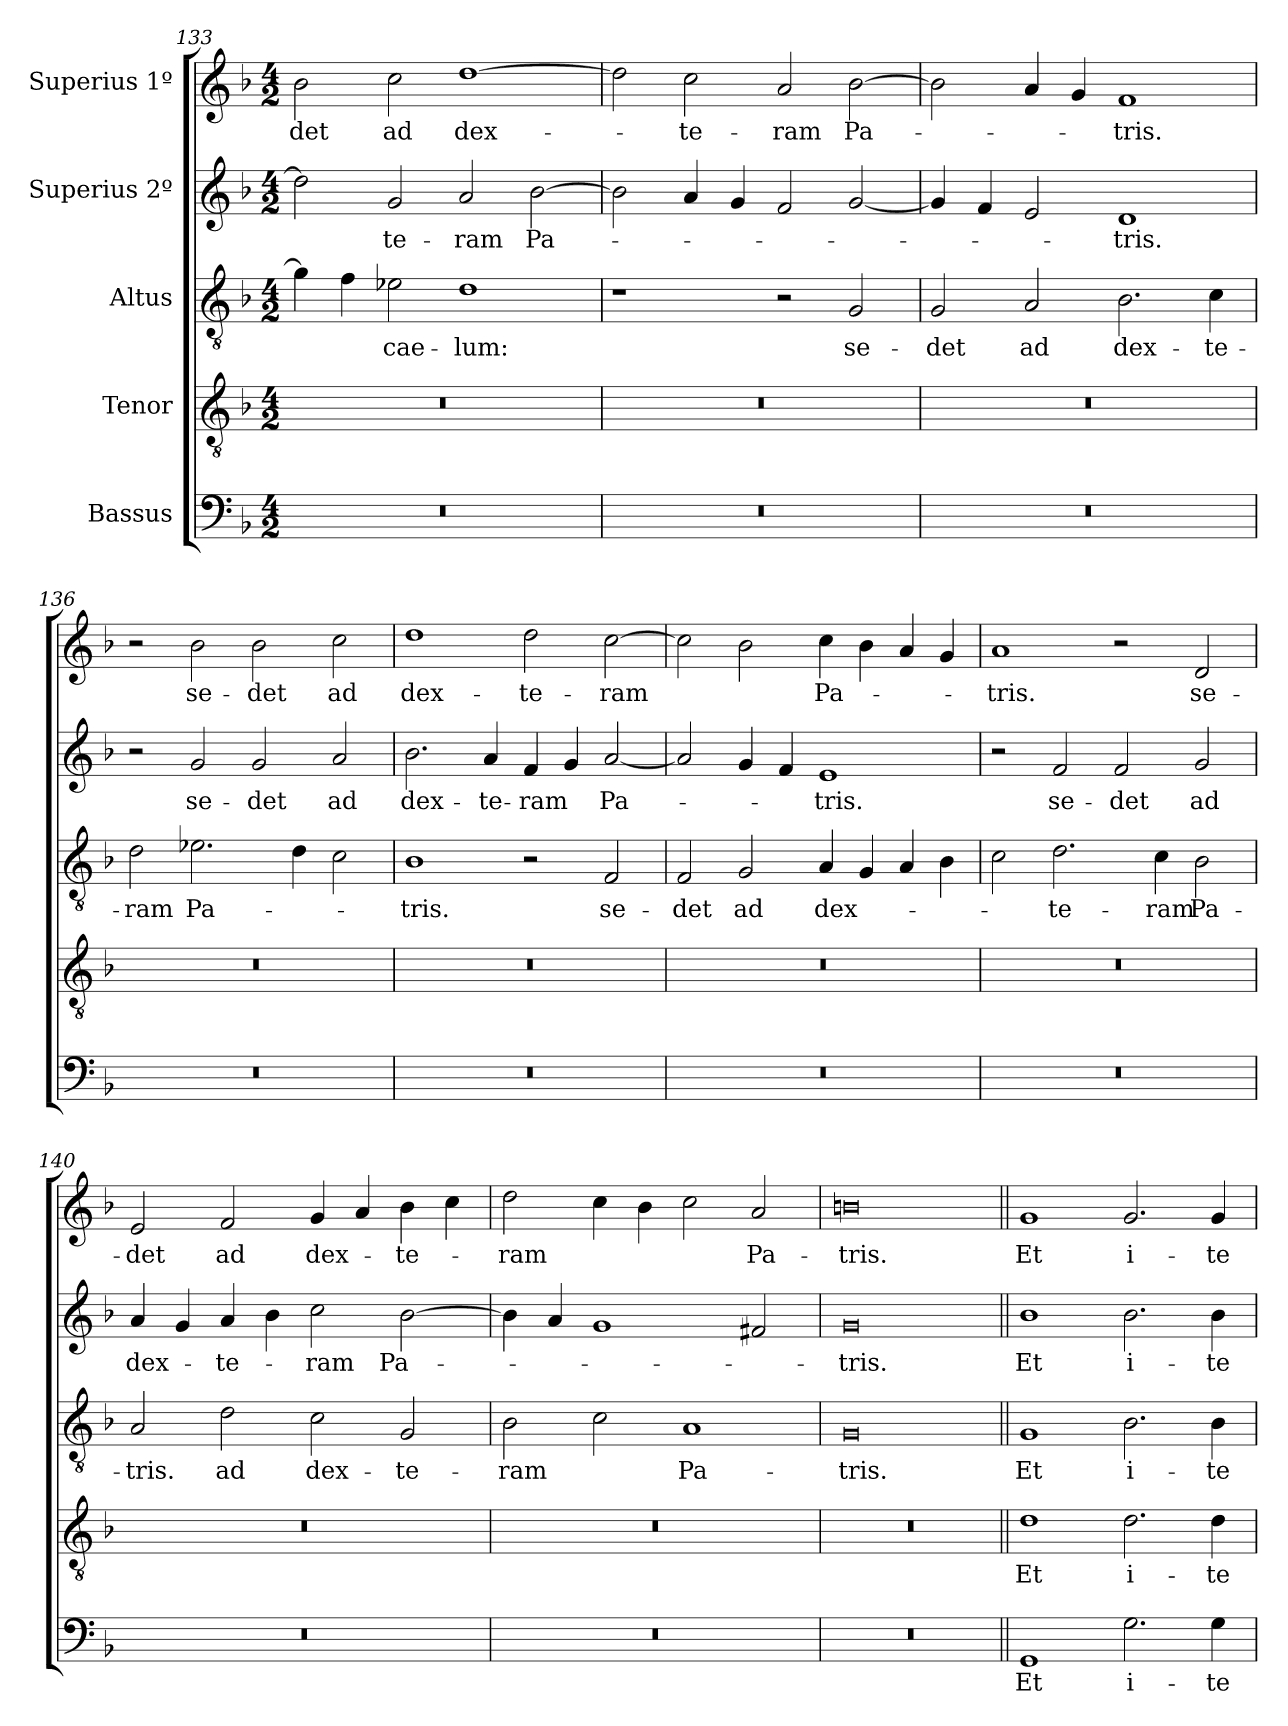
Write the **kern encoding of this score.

**kern	**text	**kern	**text	**kern	**text	**kern	**text	**kern	**text
*part5	*part5	*part4	*part4	*part3	*part3	*part2	*part2	*part1	*part1
*staff5	*staff5	*staff4	*staff4	*staff3	*staff3	*staff2	*staff2	*staff1	*staff1
*I"Bassus	*	*I"Tenor	*	*I"Altus	*	*I"Superius 2º	*	*I"Superius 1º	*
*clefF4	*	*clefGv2	*	*clefGv2	*	*clefG2	*	*clefG2	*
*k[b-]	*	*k[b-]	*	*k[b-]	*	*k[b-]	*	*k[b-]	*
*M4/2	*	*M4/2	*	*M4/2	*	*M4/2	*	*M4/2	*
=133	=133	=133	=133	=133	=133	=133	=133	=133	=133
0r	.	0r	.	4g\]	.	2dd\]	.	2b-\	-det
.	.	.	.	4f\	.	.	.	.	.
.	.	.	.	2e-X\	cae-	2g/	-te-	2cc\	ad
.	.	.	.	1d\	-lum:	2a/	-ram	[1dd\	dex-
.	.	.	.	.	.	[2b-\	Pa-	.	.
=134	=134	=134	=134	=134	=134	=134	=134	=134	=134
0r	.	0r	.	1r	.	2b-\]	.	2dd\]	.
.	.	.	.	.	.	4a/	.	2cc\	-te-
.	.	.	.	.	.	4g/	.	.	.
.	.	.	.	2r	.	2f/	.	2a/	-ram
.	.	.	.	2G/	se-	[2g/	.	[2b-\	Pa-
=135	=135	=135	=135	=135	=135	=135	=135	=135	=135
0r	.	0r	.	2G/	-det	4g/]	.	2b-\]	.
.	.	.	.	.	.	4f/	.	.	.
.	.	.	.	2A/	ad	2e/	.	4a/	.
.	.	.	.	.	.	.	.	4g/	.
.	.	.	.	2.B-\	dex-	1d/	-tris.	1f/	-tris.
.	.	.	.	4c\	-te-	.	.	.	.
=136	=136	=136	=136	=136	=136	=136	=136	=136	=136
0r	.	0r	.	2d\	-ram	2r	.	2r	.
.	.	.	.	2.e-X\	Pa-	2g/	se-	2b-\	se-
.	.	.	.	.	.	2g/	-det	2b-\	-det
.	.	.	.	4d\	.	.	.	.	.
.	.	.	.	2c\	.	2a/	ad	2cc\	ad
=137	=137	=137	=137	=137	=137	=137	=137	=137	=137
0r	.	0r	.	1B-\	-tris.	2.b-\	dex-	1dd\	dex-
.	.	.	.	.	.	4a/	-te-	.	.
.	.	.	.	2r	.	4f/	-ram	2dd\	-te-
.	.	.	.	.	.	4g/	.	.	.
.	.	.	.	2F/	se-	[2a/	Pa-	[2cc\	-ram
=138	=138	=138	=138	=138	=138	=138	=138	=138	=138
0r	.	0r	.	2F/	-det	2a/]	.	2cc\]	.
.	.	.	.	2G/	ad	4g/	.	2b-\	.
.	.	.	.	.	.	4f/	.	.	.
.	.	.	.	4A/	dex-	1e/	-tris.	4cc\	Pa-
.	.	.	.	4G/	.	.	.	4b-\	.
.	.	.	.	4A/	.	.	.	4a/	.
.	.	.	.	4B-\	.	.	.	4g/	.
=139	=139	=139	=139	=139	=139	=139	=139	=139	=139
0r	.	0r	.	2c\	.	2r	.	1a/	-tris.
.	.	.	.	2.d\	-te-	2f/	se-	.	.
.	.	.	.	.	.	2f/	-det	2r	.
.	.	.	.	4c\	-ram	.	.	.	.
.	.	.	.	2B-\	Pa-	2g/	ad	2d/	se-
=140	=140	=140	=140	=140	=140	=140	=140	=140	=140
0r	.	0r	.	2A/	-tris.	4a/	dex-	2e/	-det
.	.	.	.	.	.	4g/	.	.	.
.	.	.	.	2d\	ad	4a/	-te-	2f/	ad
.	.	.	.	.	.	4b-\	.	.	.
.	.	.	.	2c\	dex-	2cc\	-ram	4g/	dex-
.	.	.	.	.	.	.	.	4a/	.
.	.	.	.	2G/	-te-	[2b-\	Pa-	4b-\	-te-
.	.	.	.	.	.	.	.	4cc\	.
=141	=141	=141	=141	=141	=141	=141	=141	=141	=141
0r	.	0r	.	2B-\	-ram	4b-\]	.	2dd\	-ram
.	.	.	.	.	.	4a/	.	.	.
.	.	.	.	2c\	.	1g/	.	4cc\	.
.	.	.	.	.	.	.	.	4b-\	.
.	.	.	.	1A/	Pa-	.	.	2cc\	.
.	.	.	.	.	.	2f#X/	.	2a/	Pa-
=142	=142	=142	=142	=142	=142	=142	=142	=142	=142
0r	.	0r	.	0G/	-tris.	0g/	-tris.	0bn\	-tris.
=143||	=143||	=143||	=143||	=143||	=143||	=143||	=143||	=143||	=143||
1GG/	Et	1d\	Et	1G/	Et	1b-\	Et	1g/	Et
2.G\	i-	2.d\	i-	2.B-\	i-	2.b-\	i-	2.g/	i-
4G\	-te-	4d\	-te-	4B-\	-te-	4b-\	-te-	4g/	-te-
=	=	=	=	=	=	=	=	=	=
*-	*-	*-	*-	*-	*-	*-	*-	*-	*-
